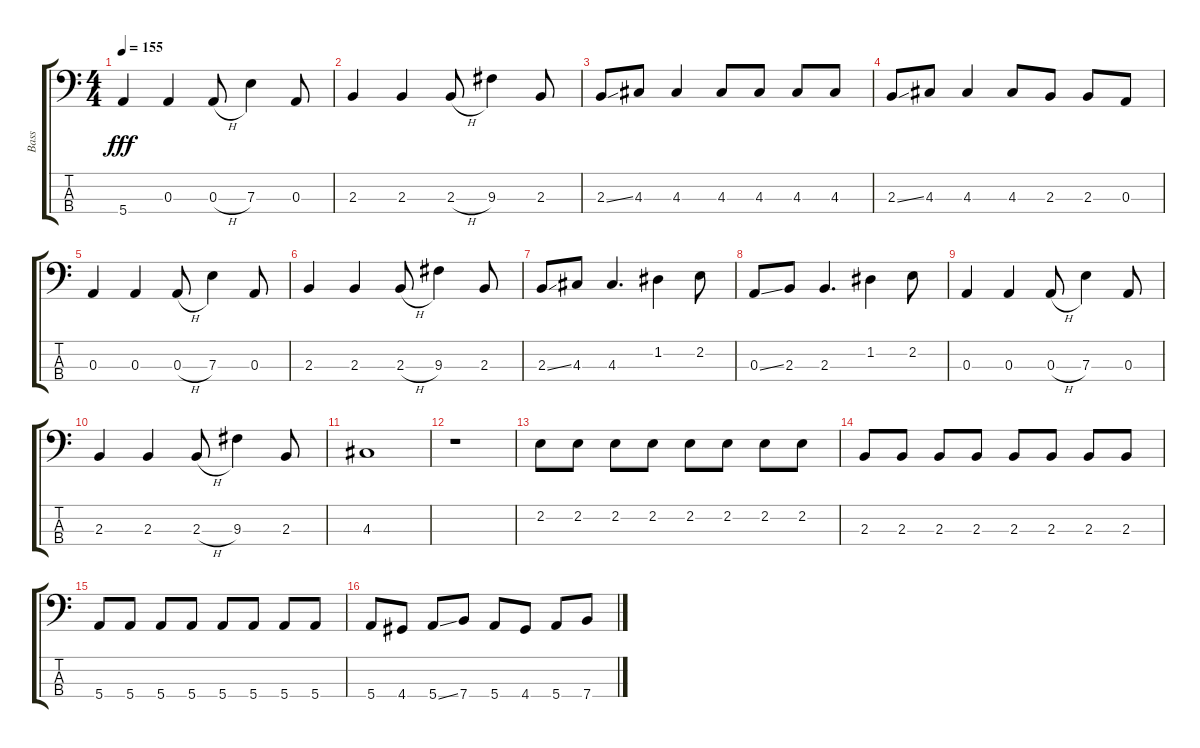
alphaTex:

\track ("Bass " "Bass ") {instrument electricbasspick}
\staff {score tabs}
\tuning (G2 D2 A1 E1) {hide}
\ts (4 4)
\tempo 155
\clef f4
\ks c
5.4.4{dy fff} 0.3.4 0.3{h}.8 7.3.4 0.3.8 |
2.3.4 2.3.4 2.3{h}.8 9.3.4 2.3.8 |
2.3{ss}.8 4.3.8 4.3.4 4.3.8 4.3.8 4.3.8 4.3.8 |
2.3{ss}.8 4.3.8 4.3.4 4.3.8 2.3.8 2.3.8 0.3.8 |
0.3.4 0.3.4 0.3{h}.8 7.3.4 0.3.8 |
2.3.4 2.3.4 2.3{h}.8 9.3.4 2.3.8 |
2.3{ss}.8 4.3.8 4.3.4{d} 1.2.4 2.2.8 |
0.3{ss}.8 2.3.8 2.3.4{d} 1.2.4 2.2.8 |
0.3.4 0.3.4 0.3{h}.8 7.3.4 0.3.8 |
2.3.4 2.3.4 2.3{h}.8 9.3.4 2.3.8 |
4.3.1 |
r.1 |
2.2.8 2.2.8 2.2.8 2.2.8 2.2.8 2.2.8 2.2.8 2.2.8 |
2.3.8 2.3.8 2.3.8 2.3.8 2.3.8 2.3.8 2.3.8 2.3.8 |
5.4.8 5.4.8 5.4.8 5.4.8 5.4.8 5.4.8 5.4.8 5.4.8 |
5.4.8 4.4.8 5.4{ss}.8 7.4.8 5.4.8 4.4.8 5.4.8 7.4.8
